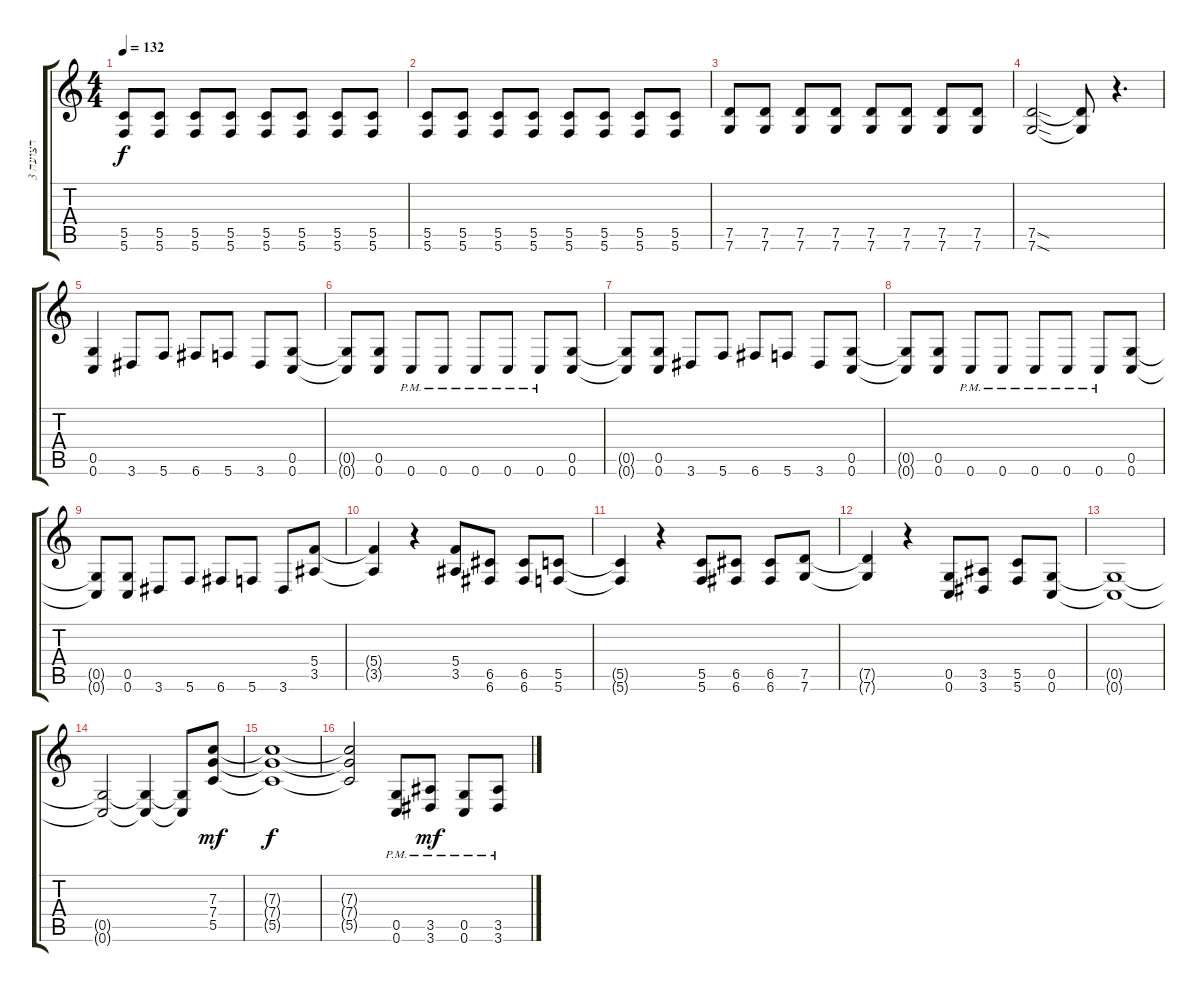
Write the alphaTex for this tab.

\track ("רצועה 3" "רצועה 3") {instrument distortionguitar}
\staff {score tabs}
\tuning (D4 A3 F3 C3 G2 C2) {hide}
\ts (4 4)
\tempo 132
\clef g2
\ks c
(5.5 5.6).8{dy f} (5.5 5.6).8 (5.5 5.6).8 (5.5 5.6).8 (5.5 5.6).8 (5.5 5.6).8 (5.5 5.6).8 (5.5 5.6).8 |
(5.5 5.6).8 (5.5 5.6).8 (5.5 5.6).8 (5.5 5.6).8 (5.5 5.6).8 (5.5 5.6).8 (5.5 5.6).8 (5.5 5.6).8 |
(7.5 7.6).8 (7.5 7.6).8 (7.5 7.6).8 (7.5 7.6).8 (7.5 7.6).8 (7.5 7.6).8 (7.5 7.6).8 (7.5 7.6).8 |
(7.5{sod} 7.6{sod}).2 (7.5{t} 7.6{t}).8 r.4{d} |
(0.5 0.6).4 3.6.8 5.6.8 6.6.8 5.6.8 3.6.8 (0.5 0.6).8 |
(0.5{t} 0.6{t}).8 (0.5 0.6).8 0.6{pm}.8 0.6{pm}.8 0.6{pm}.8 0.6{pm}.8 0.6{pm}.8 (0.5 0.6).8 |
(0.5{t} 0.6{t}).8 (0.5 0.6).8 3.6.8 5.6.8 6.6.8 5.6.8 3.6.8 (0.5 0.6).8 |
(0.5{t} 0.6{t}).8 (0.5 0.6).8 0.6{pm}.8 0.6{pm}.8 0.6{pm}.8 0.6{pm}.8 0.6{pm}.8 (0.5 0.6).8 |
(0.5{t} 0.6{t}).8 (0.5 0.6).8 3.6.8 5.6.8 6.6.8 5.6.8 3.6.8 (5.4 3.5).8 |
(5.4{t} 3.5{t}).4 r.4 (5.4 3.5).8 (6.5 6.6).8 (6.5 6.6).8 (5.5 5.6).8 |
(5.5{t} 5.6{t}).4 r.4 (5.5 5.6).8 (6.5 6.6).8 (6.5 6.6).8 (7.5 7.6).8 |
(7.5{t} 7.6{t}).4 r.4 (0.5 0.6).8 (3.5 3.6).8 (5.5 5.6).8 (0.5 0.6).8 |
(0.5{t} 0.6{t}).1 |
(0.5{t} 0.6{t}).2 (0.5{t} 0.6{t}).4 (0.5{t} 0.6{t}).8 (7.3 7.4 5.5).8{dy mf} |
(7.3{t} 7.4{t} 5.5{t}).1{dy f} |
(7.3{t} 7.4{t} 5.5{t}).2 (0.5{pm} 0.6{pm}).8 (3.5{pm} 3.6{pm}).8{dy mf} (0.5{pm} 0.6{pm}).8 (3.5{pm} 3.6{pm}).8
